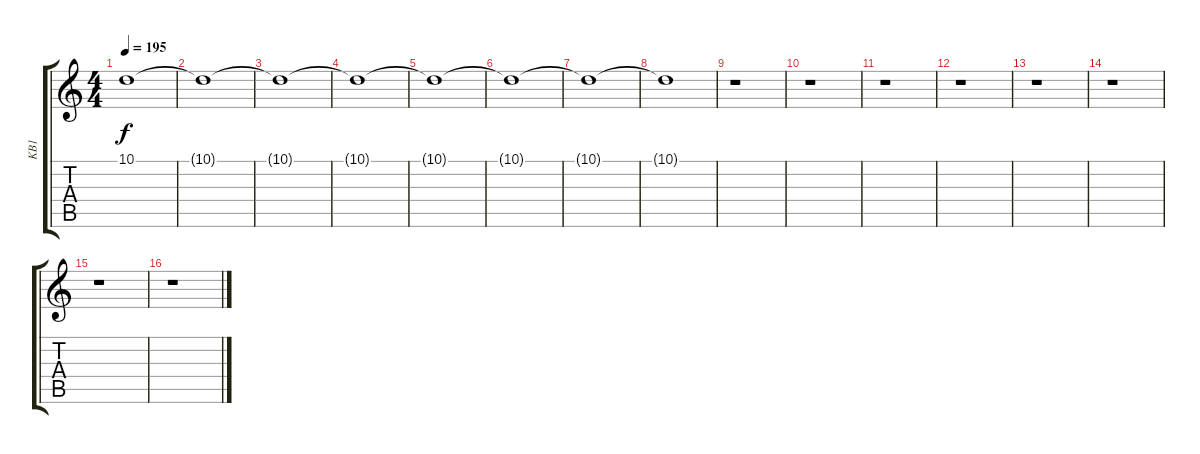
\track ("KB1" "KB1") {instrument drawbarorgan}
\staff {score tabs}
\tuning (E4 B3 G3 D3 A2 E2) {hide}
\ts (4 4)
\tempo 195
\clef g2
\ks c
10.1{t}.1{dy f} |
10.1{t}.1 |
10.1{t}.1 |
10.1{t}.1 |
10.1{t}.1 |
10.1{t}.1 |
10.1{t}.1 |
10.1{t}.1 |
r.1 |
r.1 |
r.1 |
r.1 |
r.1 |
r.1 |
r.1 |
r.1
